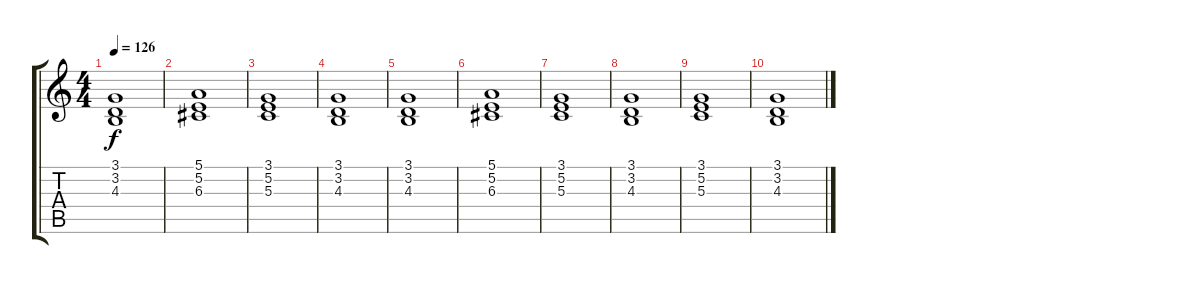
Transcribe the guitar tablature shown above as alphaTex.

\track "" {instrument stringensemble1}
\staff {score tabs}
\tuning (E4 B3 G3 D3 A2 E2) {hide}
\ts (4 4)
\tempo 126
\clef g2
\ks c
(3.1 3.2 4.3).1{dy f} |
(5.1 5.2 6.3).1 |
(3.1 5.2 5.3).1 |
(3.1 3.2 4.3).1 |
(3.1 3.2 4.3).1 |
(5.1 5.2 6.3).1 |
(3.1 5.2 5.3).1 |
(3.1 3.2 4.3).1 |
(3.1 5.2 5.3).1 |
(3.1 3.2 4.3).1
